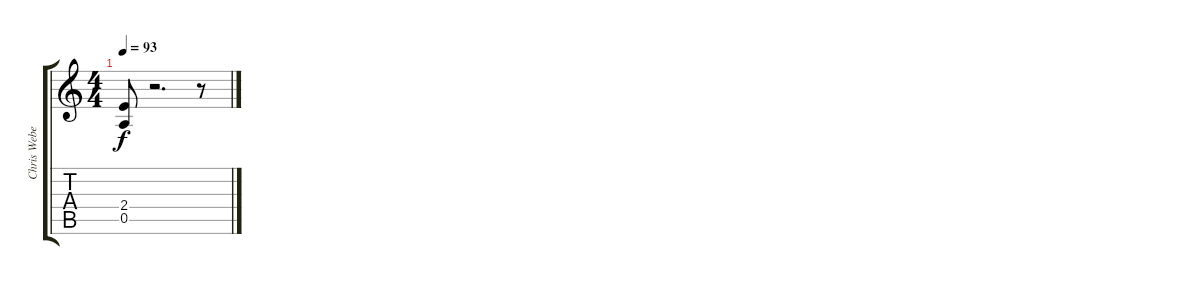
\track ("Chris Weber" "Chris Webe") {instrument overdrivenguitar}
\staff {score tabs}
\tuning (E4 B3 G3 D3 A2 E2) {hide}
\ts (4 4)
\tempo 93
\clef g2
\ks c
(2.4 0.5).8{dy f} r.2{d} r.8
